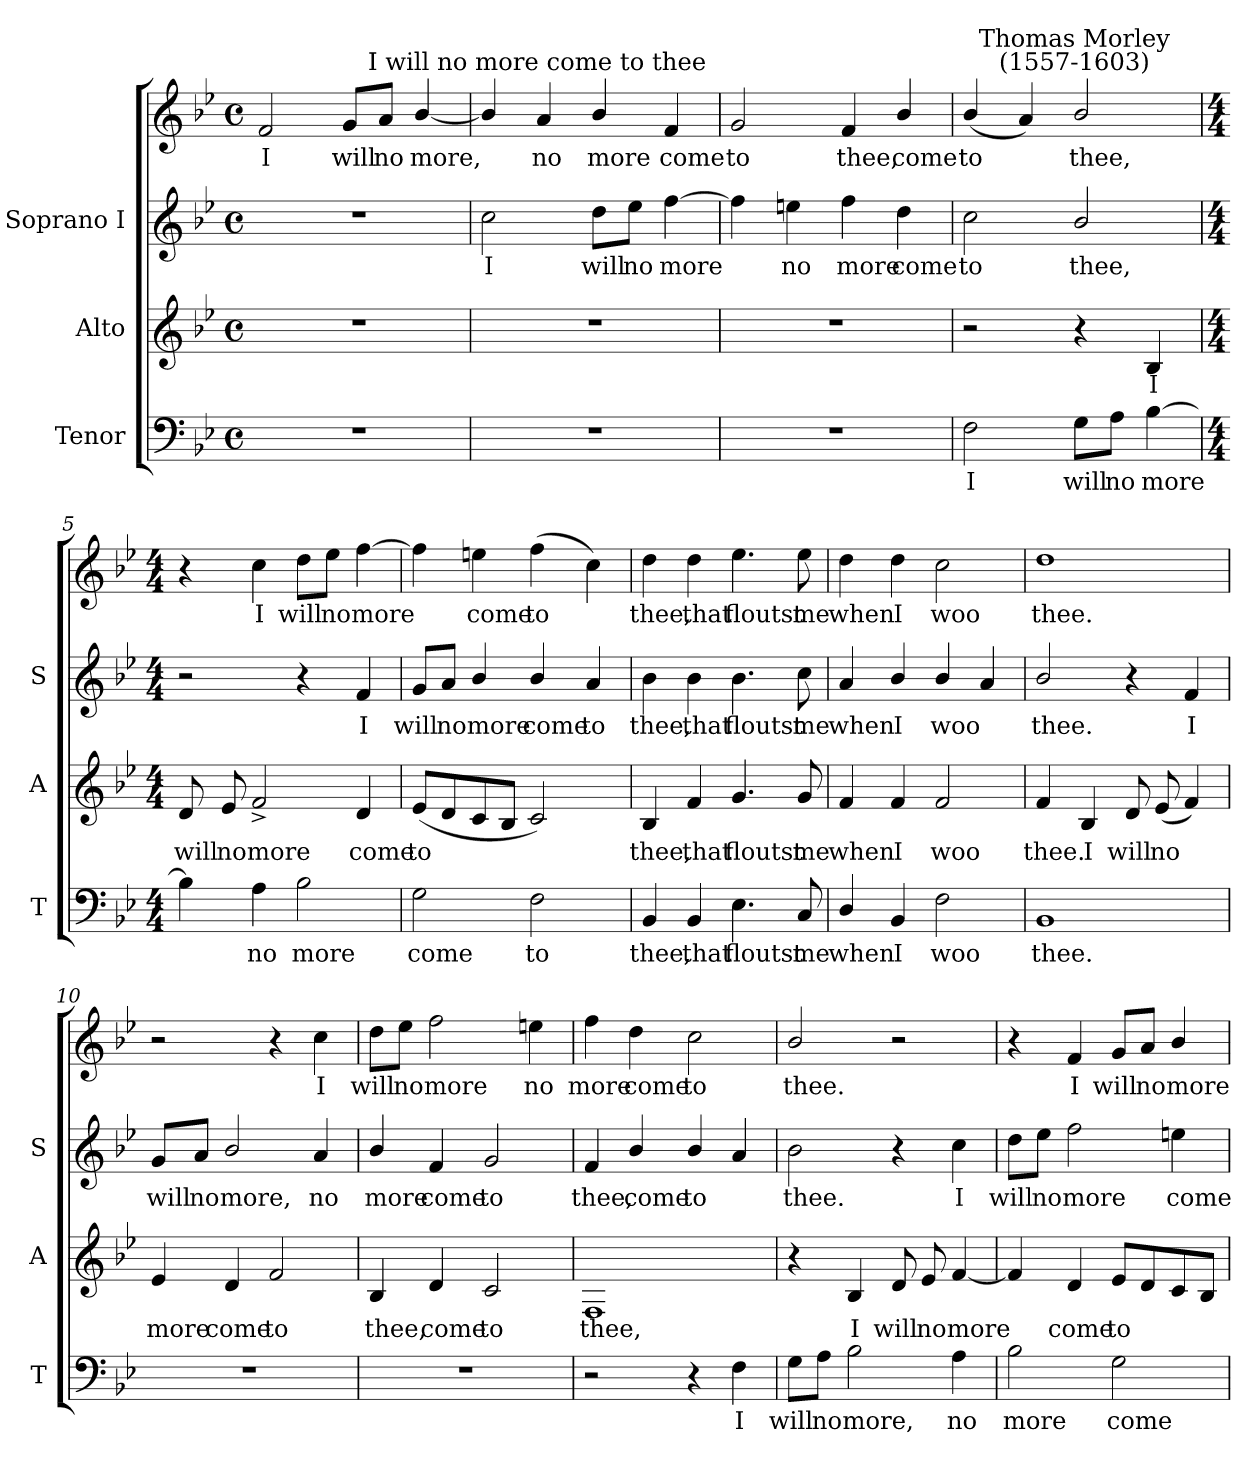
**kern	**text	**kern	**text	**kern	**text	**kern	**text
*part3	*part3	*part2	*part2	*part1	*part1	*part1	*part1
*staff4	*staff4	*staff3	*staff3	*staff2	*staff2	*staff1	*staff1
*I"Tenor	*	*I"Alto	*	*I"Soprano I	*	*	*
*I'T	*	*I'A	*	*I'S	*	*	*
*clefF4	*	*clefG2	*	*clefG2	*	*clefG2	*
*k[b-e-]	*	*k[b-e-]	*	*k[b-e-]	*	*k[b-e-]	*
*B-:	*	*B-:	*	*B-:	*	*B-:	*
*M4/4	*	*M4/4	*	*M4/4	*	*M4/4	*
*met(c)	*	*met(c)	*	*met(c)	*	*met(c)	*
=1	=1	=1	=1	=1	=1	=1	=1
!	!	!	!	!	!	!	!LO:LY:b
1r	.	1r	.	1r	.	2f	I
!	!	!	!	!	!	!	!LO:LY:b
.	.	.	.	.	.	8g/L	will
!	!	!	!	!	!	!	!LO:LY:b
.	.	.	.	.	.	8a/J	no
!	!	!	!	!	!	!	!LO:LY:b
.	.	.	.	.	.	[4b-/	more,
=2	=2	=2	=2	=2	=2	=2	=2
!	!	!	!	!	!LO:LY:b	!	!
1r	.	1r	.	2cc	I	4b-/]	.
!	!	!	!	!	!	!LO:TX:a:cj:t=I will no more come to thee	!
!	!	!	!	!	!	!	!LO:LY:b
.	.	.	.	.	.	4a	no
!	!	!	!	!	!LO:LY:b	!	!LO:LY:b
.	.	.	.	8dd\L	will	4b-/	more
!	!	!	!	!	!LO:LY:b	!	!
.	.	.	.	8ee-\J	no	.	.
!	!	!	!	!	!LO:LY:b	!	!LO:LY:b
.	.	.	.	[4ff	more	4f	come
=3	=3	=3	=3	=3	=3	=3	=3
!	!	!	!	!	!	!	!LO:LY:b
1r	.	1r	.	4ff]	.	2g	to
!	!	!	!	!	!LO:LY:b	!	!
.	.	.	.	4een	no	.	.
!	!	!	!	!	!LO:LY:b	!	!LO:LY:b
.	.	.	.	4ff	more	4f	thee,
!	!	!	!	!	!LO:LY:b	!	!LO:LY:b
.	.	.	.	4dd	come	4b-/	come
=4	=4	=4	=4	=4	=4	=4	=4
!	!LO:LY:b	!	!	!	!LO:LY:b	!	!LO:LY:b
2F	I	2r	.	2cc	to	(<4b-/	to
.	.	.	.	.	.	4a)	.
!	!	!	!	!	!	!LO:TX:a:cj:t=Thomas Morley\n(1557-1603)	!
!	!LO:LY:b	!	!	!	!LO:LY:b	!	!LO:LY:b
8G\L	will	4r	.	2b-/	thee,	2b-/	thee,
!	!LO:LY:b	!	!	!	!	!	!
8A\J	no	.	.	.	.	.	.
!	!LO:LY:b	!	!LO:LY:b	!	!	!	!
[4B-	more	4B-	I	.	.	.	.
!!LO:LB:g=z
=5	=5	=5	=5	=5	=5	=5	=5
*M4/4	*	*M4/4	*	*M4/4	*	*M4/4	*
!	!	!	!LO:LY:b	!	!	!	!
4B-]	.	8d	will	2r	.	4r	.
!	!	!	!LO:LY:b	!	!	!	!
.	.	8e-	no	.	.	.	.
!	!LO:LY:b	!	!LO:LY:b	!	!	!	!LO:LY:b
4A	no	2f^	more	.	.	4cc	I
!	!LO:LY:b	!	!	!	!	!	!LO:LY:b
2B-	more	.	.	4r	.	8dd\L	will
!	!	!	!	!	!	!	!LO:LY:b
.	.	.	.	.	.	8ee-\J	no
!	!	!	!LO:LY:b	!	!LO:LY:b	!	!LO:LY:b
.	.	4d	come	4f	I	[4ff	more
=6	=6	=6	=6	=6	=6	=6	=6
!	!LO:LY:b	!	!LO:LY:b	!	!LO:LY:b	!	!
2G	come	(<8e-L	to	8g/L	will	4ff]	.
!	!	!	!	!	!LO:LY:b	!	!
.	.	8d	.	8a/J	no	.	.
!	!	!	!	!	!LO:LY:b	!	!LO:LY:b
.	.	8c	.	4b-/	more	4een	come
.	.	8B-J	.	.	.	.	.
!	!LO:LY:b	!	!	!	!LO:LY:b	!	!LO:LY:b
2F	to	2c)	.	4b-/	come	(>4ff	to
!	!	!	!	!	!LO:LY:b	!	!
.	.	.	.	4a	to	4cc)	.
=7	=7	=7	=7	=7	=7	=7	=7
!	!LO:LY:b	!	!LO:LY:b	!	!LO:LY:b	!	!LO:LY:b
4BB-	thee,	4B-	thee,	4b-	thee,	4dd	thee,
!	!LO:LY:b	!	!LO:LY:b	!	!LO:LY:b	!	!LO:LY:b
4BB-	that	4f	that	4b-	that	4dd	that
!	!LO:LY:b	!	!LO:LY:b	!	!LO:LY:b	!	!LO:LY:b
4.E-	floutst	4.g	floutst	4.b-	floutst	4.ee-	floutst
!	!LO:LY:b	!	!LO:LY:b	!	!LO:LY:b	!	!LO:LY:b
8C	me	8g	me	8cc	me	8ee-	me
=8	=8	=8	=8	=8	=8	=8	=8
!	!LO:LY:b	!	!LO:LY:b	!	!LO:LY:b	!	!LO:LY:b
4D/	when	4f	when	4a	when	4dd	when
!	!LO:LY:b	!	!LO:LY:b	!	!LO:LY:b	!	!LO:LY:b
4BB-	I	4f	I	4b-/	I	4dd	I
!	!LO:LY:b	!	!LO:LY:b	!	!LO:LY:b	!	!LO:LY:b
2F	woo	2f	woo	4b-/	woo	2cc	woo
.	.	.	.	4a	.	.	.
=9	=9	=9	=9	=9	=9	=9	=9
!	!LO:LY:b	!	!LO:LY:b	!	!LO:LY:b	!	!LO:LY:b
1BB-	thee.	4f	thee.	2b-/	thee.	1dd	thee.
!	!	!	!LO:LY:b	!	!	!	!
.	.	4B-	I	.	.	.	.
!	!	!	!LO:LY:b	!	!	!	!
.	.	8d	will	4r	.	.	.
!	!	!	!LO:LY:b	!	!	!	!
.	.	(<8e-	no	.	.	.	.
!	!	!	!	!	!LO:LY:b	!	!
.	.	4f)	.	4f	I	.	.
!!LO:LB:g=z
=10	=10	=10	=10	=10	=10	=10	=10
!	!	!	!LO:LY:b	!	!LO:LY:b	!	!
1r	.	4e-	more	8g/L	will	2r	.
!	!	!	!	!	!LO:LY:b	!	!
.	.	.	.	8a/J	no	.	.
!	!	!	!LO:LY:b	!	!LO:LY:b	!	!
.	.	4d	come	2b-/	more,	.	.
!	!	!	!LO:LY:b	!	!	!	!
.	.	2f	to	.	.	4r	.
!	!	!	!	!	!LO:LY:b	!	!LO:LY:b
.	.	.	.	4a	no	4cc	I
=11	=11	=11	=11	=11	=11	=11	=11
!	!	!	!LO:LY:b	!	!LO:LY:b	!	!LO:LY:b
1r	.	4B-	thee,	4b-/	more	8dd\L	will
!	!	!	!	!	!	!	!LO:LY:b
.	.	.	.	.	.	8ee-\J	no
!	!	!	!LO:LY:b	!	!LO:LY:b	!	!LO:LY:b
.	.	4d	come	4f	come	2ff	more
!	!	!	!LO:LY:b	!	!LO:LY:b	!	!
.	.	2c	to	2g	to	.	.
!	!	!	!	!	!	!	!LO:LY:b
.	.	.	.	.	.	4een	no
=12	=12	=12	=12	=12	=12	=12	=12
!	!	!	!LO:LY:b	!	!LO:LY:b	!	!LO:LY:b
2r	.	1F	thee,	4f	thee,	4ff	more
!	!	!	!	!	!LO:LY:b	!	!LO:LY:b
.	.	.	.	4b-/	come	4dd	come
!	!	!	!	!	!LO:LY:b	!	!LO:LY:b
4r	.	.	.	4b-/	to	2cc	to
!	!LO:LY:b	!	!	!	!	!	!
4F	I	.	.	4a	.	.	.
=13	=13	=13	=13	=13	=13	=13	=13
!	!LO:LY:b	!	!	!	!LO:LY:b	!	!LO:LY:b
8G\L	will	4r	.	2b-	thee.	2b-/	thee.
!	!LO:LY:b	!	!	!	!	!	!
8A\J	no	.	.	.	.	.	.
!	!LO:LY:b	!	!LO:LY:b	!	!	!	!
2B-	more,	4B-	I	.	.	.	.
!	!	!	!LO:LY:b	!	!	!	!
.	.	8d	will	4r	.	2r	.
!	!	!	!LO:LY:b	!	!	!	!
.	.	8e-	no	.	.	.	.
!	!LO:LY:b	!	!LO:LY:b	!	!LO:LY:b	!	!
4A	no	[4f	more	4cc	I	.	.
!!LO:LB:g=z
=14	=14	=14	=14	=14	=14	=14	=14
!	!LO:LY:b	!	!	!	!LO:LY:b	!	!
2B-	more	4f]	.	8dd\L	will	4r	.
!	!	!	!	!	!LO:LY:b	!	!
.	.	.	.	8ee-\J	no	.	.
!	!	!	!LO:LY:b	!	!LO:LY:b	!	!LO:LY:b
.	.	4d	come	2ff	more	4f	I
!	!LO:LY:b	!	!LO:LY:b	!	!	!	!LO:LY:b
2G	come	8e-L	to	.	.	8g/L	will
!	!	!	!	!	!	!	!LO:LY:b
.	.	8d	.	.	.	8a/J	no
!	!	!	!	!	!LO:LY:b	!	!LO:LY:b
.	.	8c	.	4een	come	4b-/	more
.	.	8B-J	.	.	.	.	.
=	=	=	=	=	=	=	=
*-	*-	*-	*-	*-	*-	*-	*-
